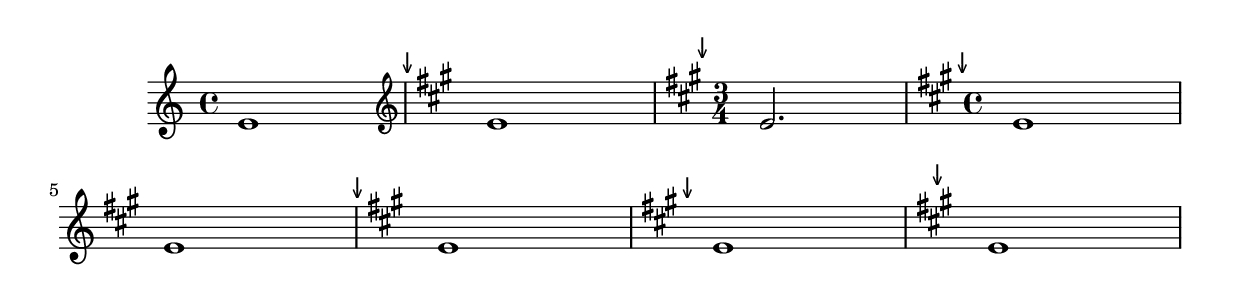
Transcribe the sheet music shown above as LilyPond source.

%% DO NOT EDIT this file manually; it is automatically
%% generated from LSR http://lsr.dsi.unimi.it
%% Make any changes in LSR itself, or in Documentation/snippets/new/ ,
%% and then run scripts/auxiliar/makelsr.py
%%
%% This file is in the public domain.
\version "2.14.0"

\header {
  lsrtags = "text"

%% Translation of GIT committish: 615cbf212fdaf0b220b3330da417d0c3602494f2
  texidoces = "
Si están especificadas, las marcas de texto se pueden alinear con
objetos de notación distintos a las líneas divisorias.  Entre estos
objetos se encuentran @code{ambitus}, @code{breathing-sign},
@code{clef}, @code{custos}, @code{staff-bar}, @code{left-edge},
@code{key-cancellation}, @code{key-signature} y @code{time-signature}.

En estos casos, las marcas de texto se centran horizontalmente sobre
el objeto, aunque esto se puede cambiar, como se muestra en la segunda
línea de este ejemplo (en una partitura con varios pentagramas, se
debe hacer este ajuste para todos los pentagramas).

"
  doctitlees = "Alinear marcas con varios objetos de notación"


%% Translation of GIT committish: 0a868be38a775ecb1ef935b079000cebbc64de40
  texidocde = "
Wenn angegeben, können Textzeichen auch an anderen Objekten als Taktstrichen
ausgerichtet werden.  Zu diesen Objekten gehören @code{ambitus},
@code{breathing-sign}, @code{clef}, @code{custos}, @code{staff-bar},
@code{left-edge}, @code{key-cancellation}, @code{key-signature} und
@code{time-signature}.

In diesem Fall werden die Zeichen horizontal über dem Objekt zentriert.
Diese Ausrichtung kann auch geändert werden, wie die zweite Zeile
des Beispiels zeigt.  In einer Partitur mit vielen Systemen sollte
diese Einstellung für alle Systeme gemacht werden.

"

  doctitlede = "Zeichen an verschiedenen Notationsobjekten ausrichten"

%% Translation of GIT committish: 548ef200973bd3d46ea75c5498461d9e5f168334
  texidocfr = "
Les indications textuelles peuvent s'aligner par rapport à d'autres
objets que des barres de mesure, tels que @code{ambitus},
@code{breathing-sign}, @code{clef}, @code{custos}, @code{staff-bar},
@code{left-edge}, @code{key-cancellation}, @code{key-signature}, ou
@code{time-signature}.



Par défaut, les indications textuelles sont alignées avec le milieu
des objets de notation. Bien entendu, vous pouvez modifier les
propriétés des objets en question pour obtenir un autre
résultat comme l'illustre la deuxième ligne de l'exemple.  Dans le cas
de portées multiples, ces réglages doivent être faits pour chacune
d'entre elles.



"
  doctitlefr = "Alignement des indications par rapport à divers objets
de notation"


  texidoc = "
If specified, text marks may be aligned with notation objects other
than bar lines.  These objects include @code{ambitus},
@code{breathing-sign}, @code{clef}, @code{custos}, @code{staff-bar},
@code{left-edge}, @code{key-cancellation}, @code{key-signature}, and
@code{time-signature}.



In such cases, text marks will be horizontally centered above the
object. However this can be changed, as demonstrated on the second line
of this example (in a score with multiple staves, this setting should
be done for all the staves).



"
  doctitle = "Aligning marks with various notation objects"
} % begin verbatim

\relative c' {
  e1

  % the RehearsalMark will be centered above the Clef
  \override Score.RehearsalMark #'break-align-symbols = #'(clef)
  \key a \major
  \clef treble
  \mark "↓"
  e1

  % the RehearsalMark will be centered above the TimeSignature
  \override Score.RehearsalMark #'break-align-symbols = #'(time-signature)
  \key a \major
  \clef treble
  \time 3/4
  \mark \markup { \char ##x2193 }
  e2.

  % the RehearsalMark will be centered above the KeySignature
  \override Score.RehearsalMark #'break-align-symbols = #'(key-signature)
  \key a \major
  \clef treble
  \time 4/4
  \mark \markup { \char ##x2193 }
  e1

  \break
  e1

  % the RehearsalMark will be aligned with the left edge of the KeySignature
  \once \override Score.KeySignature #'break-align-anchor-alignment = #LEFT
  \mark \markup { \char ##x2193 }
  \key a \major
  e1

  % the RehearsalMark will be aligned with the right edge of the KeySignature
  \once \override Score.KeySignature #'break-align-anchor-alignment = #RIGHT
  \key a \major
  \mark \markup { \char ##x2193 }
  e1

  % the RehearsalMark will be aligned with the left edge of the KeySignature
  % and then shifted right by one unit.
  \once \override Score.KeySignature #'break-align-anchor = #1
  \key a \major
  \mark \markup { \char ##x2193 }
  e1
}
